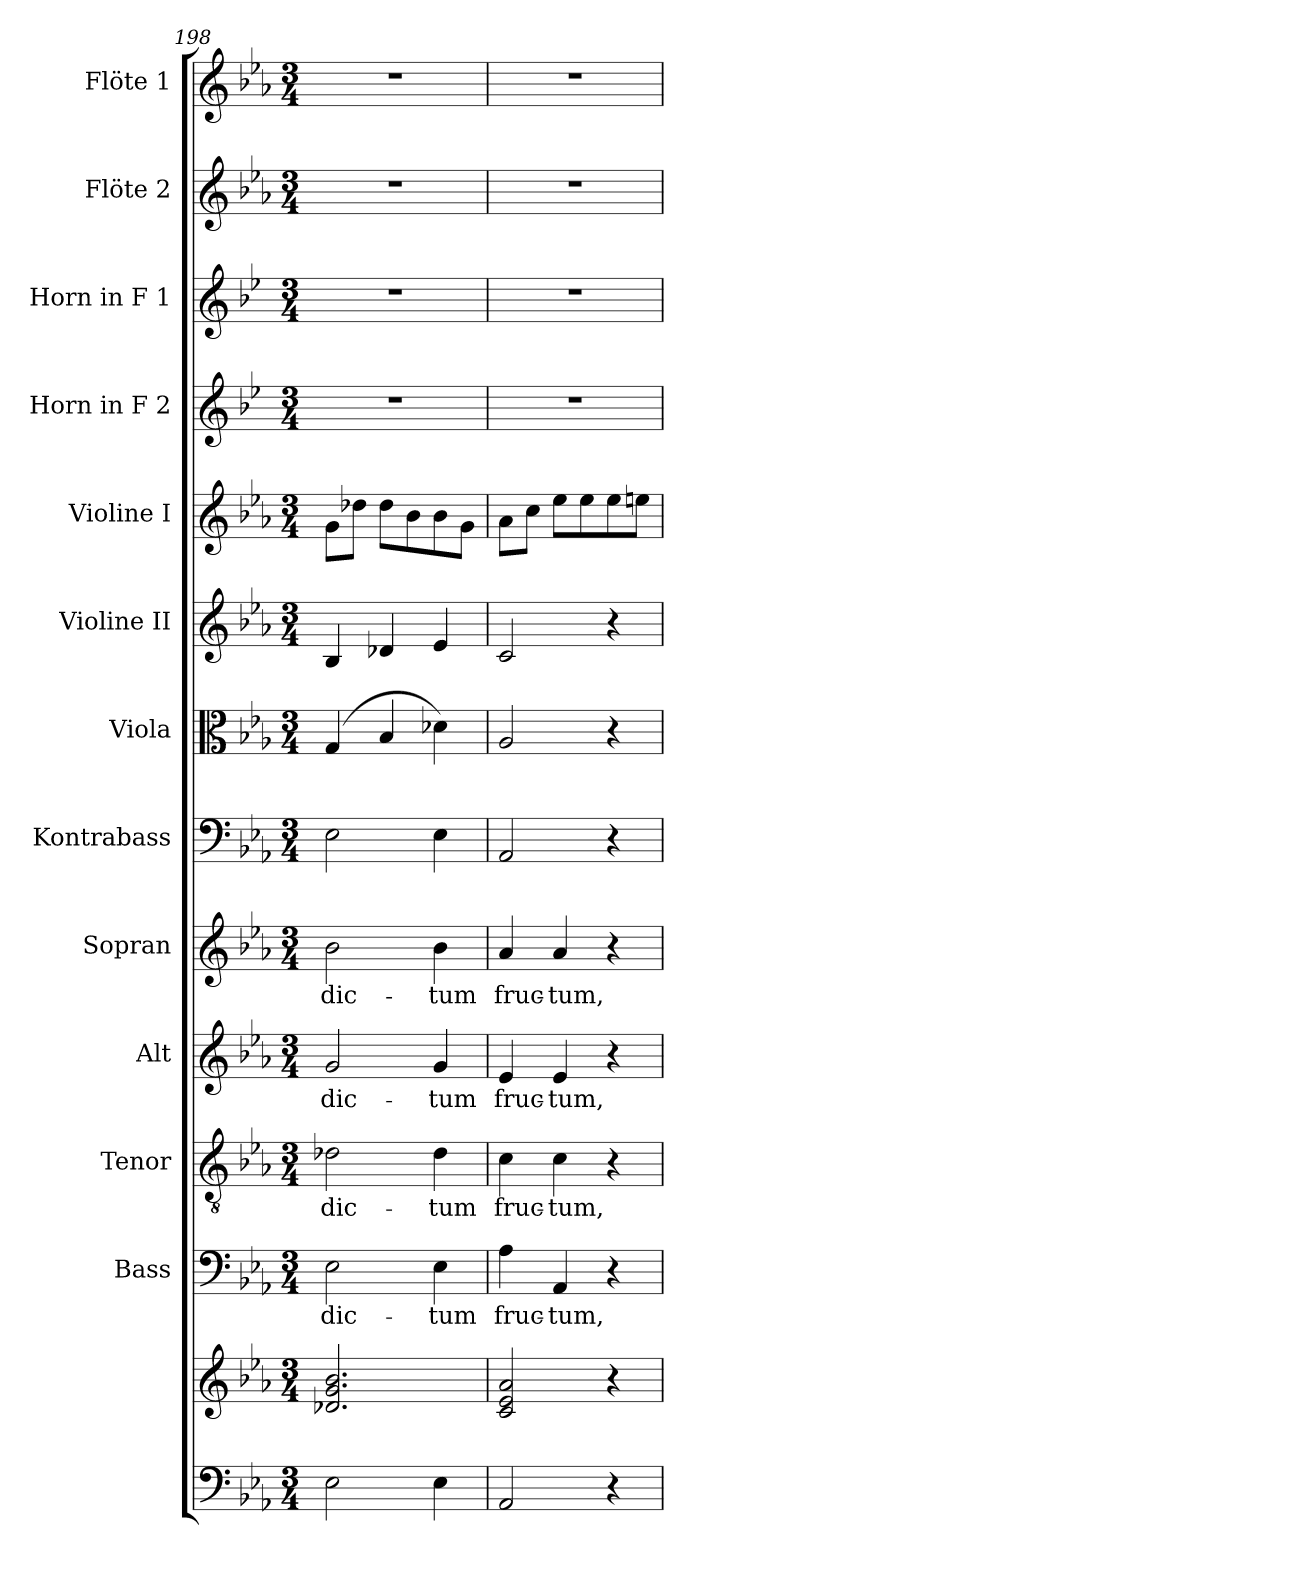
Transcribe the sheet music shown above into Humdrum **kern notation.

**kern	**kern	**kern	**text	**kern	**text	**kern	**text	**kern	**text	**kern	**kern	**kern	**kern	**kern	**kern	**kern	**kern
*part13	*part13	*part12	*part12	*part11	*part11	*part10	*part10	*part9	*part9	*part8	*part7	*part6	*part5	*part4	*part3	*part2	*part1
*staff14	*staff13	*staff12	*staff12	*staff11	*staff11	*staff10	*staff10	*staff9	*staff9	*staff8	*staff7	*staff6	*staff5	*staff4	*staff3	*staff2	*staff1
*	*	*I"Bass	*	*I"Tenor	*	*I"Alt	*	*I"Sopran	*	*I"Kontrabass	*I"Viola	*I"Violine II	*I"Violine I	*I"Horn in F 2	*I"Horn in F 1	*I"Flöte 2	*I"Flöte 1
*	*	*I'B.	*	*I'T.	*	*I'A.	*	*I'S.	*	*I'Kb.	*I'Vla.	*I'Vl. II	*I'Vl. I	*I'Hrn. F 2	*I'Hrn. F 1	*I'Fl. 2	*I'Fl. 1
*clefF4	*clefG2	*clefF4	*	*clefGv2	*	*clefG2	*	*clefG2	*	*clefF4	*clefC3	*clefG2	*clefG2	*clefG2	*clefG2	*clefG2	*clefG2
*	*	*	*	*	*	*	*	*	*	*ITrd7c12	*	*	*	*ITrd4c7	*ITrd4c7	*	*
*k[b-e-a-]	*k[b-e-a-]	*k[b-e-a-]	*	*k[b-e-a-]	*	*k[b-e-a-]	*	*k[b-e-a-]	*	*k[b-e-a-]	*k[b-e-a-]	*k[b-e-a-]	*k[b-e-a-]	*k[b-e-a-]	*k[b-e-a-]	*k[b-e-a-]	*k[b-e-a-]
*E-:	*E-:	*E-:	*	*E-:	*	*E-:	*	*E-:	*	*E-:	*E-:	*E-:	*E-:	*E-:	*E-:	*E-:	*E-:
*M3/4	*M3/4	*M3/4	*	*M3/4	*	*M3/4	*	*M3/4	*	*M3/4	*M3/4	*M3/4	*M3/4	*M3/4	*M3/4	*M3/4	*M3/4
=198	=198	=198	=198	=198	=198	=198	=198	=198	=198	=198	=198	=198	=198	=198	=198	=198	=198
!	!	!	!LO:LY:b	!	!LO:LY:b	!	!LO:LY:b	!	!LO:LY:b	!	!	!	!	!	!	!	!
2E-\	2.d-X/ 2.g/ 2.b-/	2E-\	-dic-	2d-X\	-dic-	2g/	-dic-	2b-\	-dic-	2EE-\	(4G/	4B-/	8g\L	2.r	2.r	2.r	2.r
.	.	.	.	.	.	.	.	.	.	.	.	.	8dd-X\J	.	.	.	.
.	.	.	.	.	.	.	.	.	.	.	4B-/	4d-X/	8dd-\L	.	.	.	.
.	.	.	.	.	.	.	.	.	.	.	.	.	8b-\	.	.	.	.
!	!	!	!LO:LY:b	!	!LO:LY:b	!	!LO:LY:b	!	!LO:LY:b	!	!	!	!	!	!	!	!
4E-\	.	4E-\	-tum	4d-\	-tum	4g/	-tum	4b-\	-tum	4EE-\	4d-X\)	4e-/	8b-\	.	.	.	.
.	.	.	.	.	.	.	.	.	.	.	.	.	8g\J	.	.	.	.
!!LO:PB:g=z
=199	=199	=199	=199	=199	=199	=199	=199	=199	=199	=199	=199	=199	=199	=199	=199	=199	=199
!	!	!	!LO:LY:b	!	!LO:LY:b	!	!LO:LY:b	!	!LO:LY:b	!	!	!	!	!	!	!	!
2AA-/	2c/ 2e-/ 2a-/	4A-\	fruc-	4c\	fruc-	4e-/	fruc-	4a-/	fruc-	2AAA-/	2A-/	2c/	8a-\L	2.r	2.r	2.r	2.r
.	.	.	.	.	.	.	.	.	.	.	.	.	8cc\J	.	.	.	.
!	!	!	!LO:LY:b	!	!LO:LY:b	!	!LO:LY:b	!	!LO:LY:b	!	!	!	!	!	!	!	!
.	.	4AA-/	-tum,	4c\	-tum,	4e-/	-tum,	4a-/	-tum,	.	.	.	8ee-\L	.	.	.	.
.	.	.	.	.	.	.	.	.	.	.	.	.	8ee-\	.	.	.	.
4r	4r	4r	.	4r	.	4r	.	4r	.	4r	4r	4r	8ee-\	.	.	.	.
.	.	.	.	.	.	.	.	.	.	.	.	.	8een\J	.	.	.	.
=	=	=	=	=	=	=	=	=	=	=	=	=	=	=	=	=	=
*-	*-	*-	*-	*-	*-	*-	*-	*-	*-	*-	*-	*-	*-	*-	*-	*-	*-
